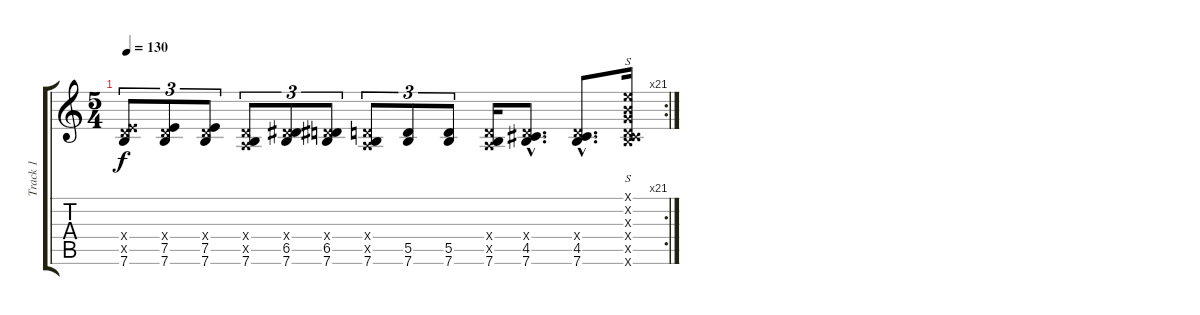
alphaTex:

\track ("Track 1" "Track 1") {instrument acousticguitarnylon}
\staff {score tabs}
\tuning (E4 B3 G3 D3 A2 E2) {hide}
\rc 21
\ts (5 4)
\tempo 130
\clef g2
\ks c
(0.4{x} 7.5{x} 7.6).8{tu (3 2) dy f instrument acousticguitarnylon} (0.4{x} 7.5 7.6).8{tu (3 2)} (0.4{x} 7.5 7.6).8{tu (3 2)} (0.4{x} 0.5{x} 7.6).8{tu (3 2)} (0.4{x} 6.5 7.6).8{tu (3 2)} (0.4{x} 6.5 7.6).8{tu (3 2)} (0.4{x} 0.5{x} 7.6).8{tu (3 2)} (5.5 7.6).8{tu (3 2)} (5.5 7.6).8{tu (3 2)} (0.4{x} 0.5{x} 7.6).16 (0.4{hac x} 4.5 7.6{hac}).8{d} (0.4{hac x} 4.5{hac} 7.6{hac}).8{d} (0.1{x} 0.2{x} 0.3{x} 0.4{x} 4.5{x} 7.6{x}).16{s}
